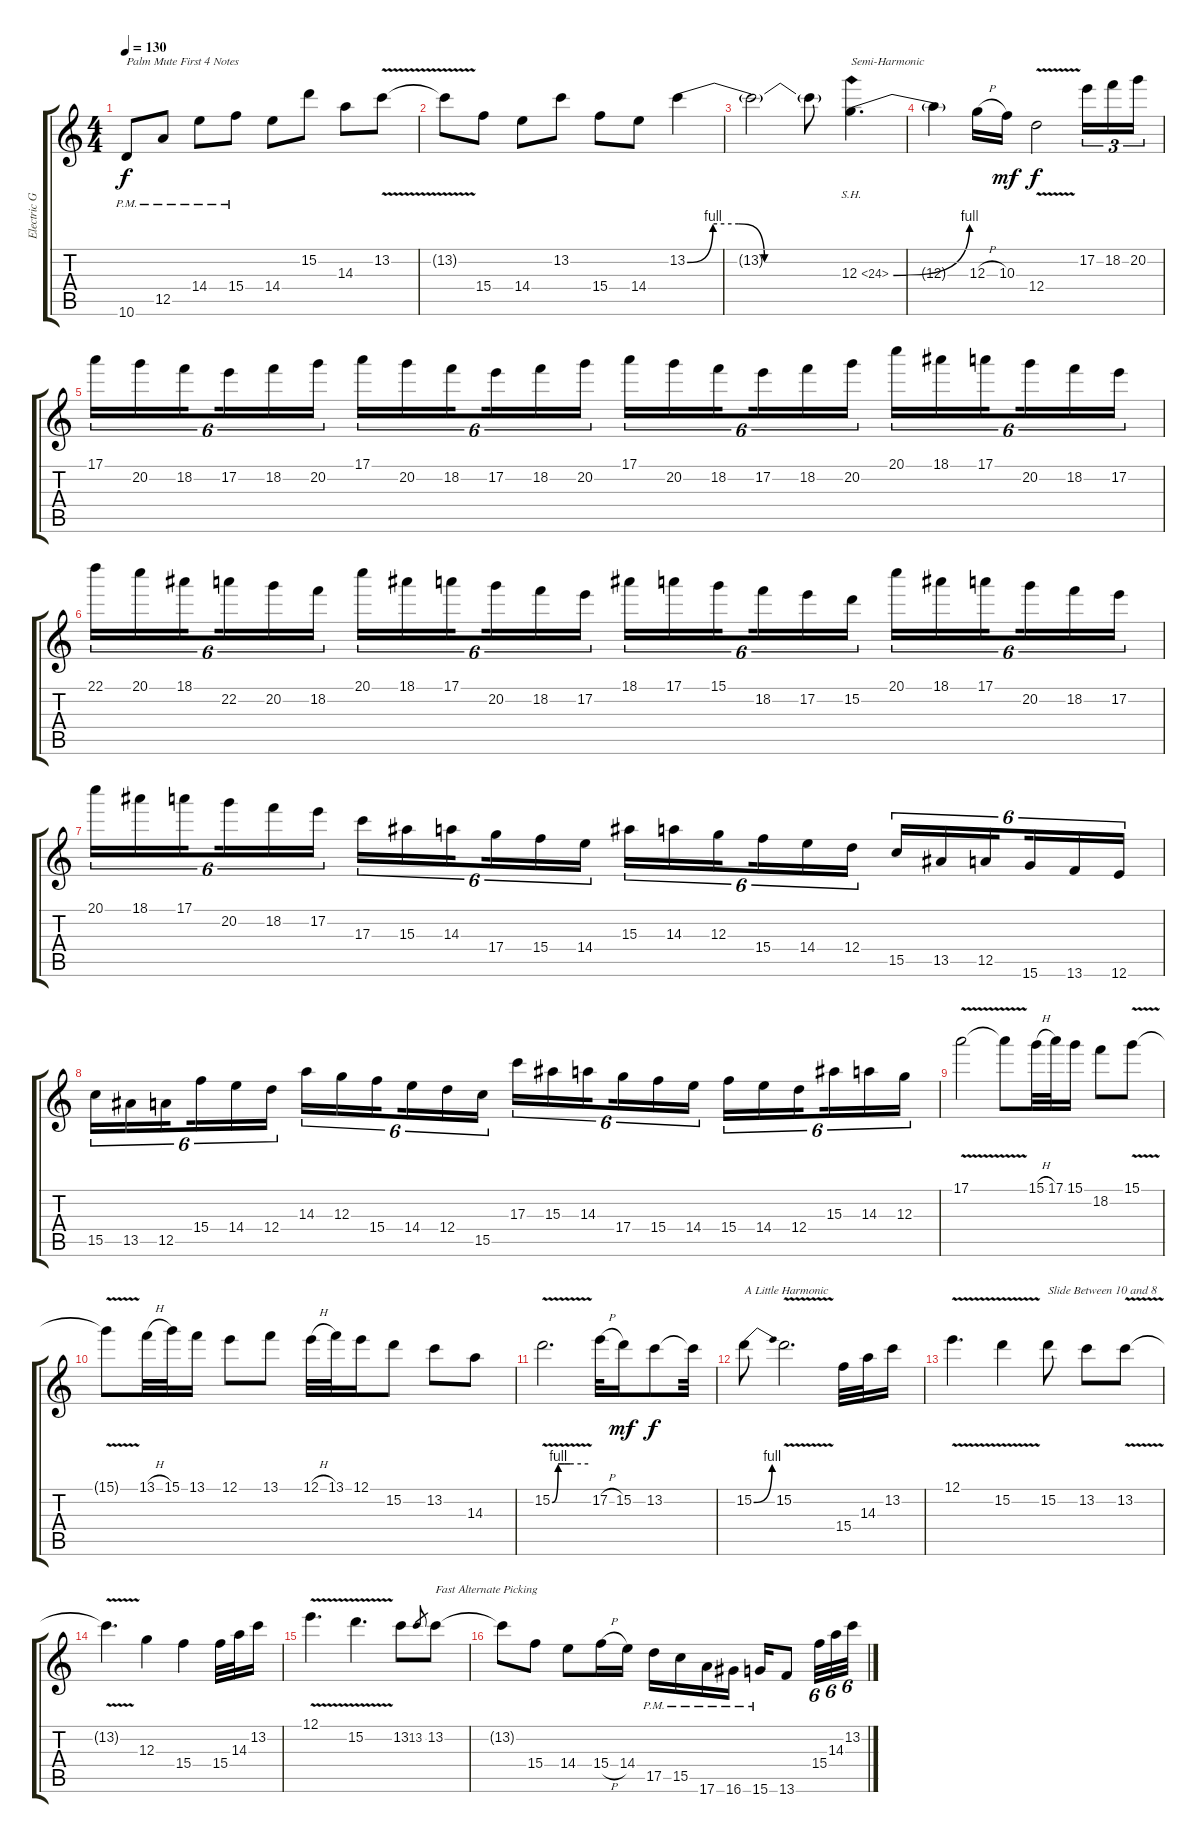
\track ("Electric Guitar" "Electric G") {instrument distortionguitar}
\staff {score tabs}
\tuning (E4 B3 G3 D3 A2 E2) {hide}
\ts (4 4)
\tempo 130
\clef g2
\ks c
10.6{pm}.8{txt "Palm Mute First 4 Notes" dy f} 12.5{pm}.8 14.4{pm}.8 15.4{pm}.8 14.4.8 15.2.8 14.3.8 13.2{v}.8 |
13.2{t}.8 15.4.8 14.4.8 13.2.8 15.4.8 14.4.8 13.2{be (custom 0 0 10 4 20 4 30 0 60 0)}.4 |
13.2{t}.2 13.2{t}.8 12.3{be (bend 0 0 60 4) sh 12}.4{d txt "Semi-Harmonic"} |
12.3{t}.4 12.3{h}.16 10.3.16{dy mf} 12.4{v}.2{dy f} 17.2.16{tu (3 2)} 18.2.16{tu (3 2)} 20.2.16{tu (3 2)} |
17.1.16{tu (6 4)} 20.2.16{tu (6 4)} 18.2.16{tu (6 4) beam splitsecondary} 17.2.16{tu (6 4)} 18.2.16{tu (6 4)} 20.2.16{tu (6 4)} 17.1.16{tu (6 4)} 20.2.16{tu (6 4)} 18.2.16{tu (6 4) beam splitsecondary} 17.2.16{tu (6 4)} 18.2.16{tu (6 4)} 20.2.16{tu (6 4)} 17.1.16{tu (6 4)} 20.2.16{tu (6 4)} 18.2.16{tu (6 4) beam splitsecondary} 17.2.16{tu (6 4)} 18.2.16{tu (6 4)} 20.2.16{tu (6 4)} 20.1.16{tu (6 4)} 18.1.16{tu (6 4)} 17.1.16{tu (6 4) beam splitsecondary} 20.2.16{tu (6 4)} 18.2.16{tu (6 4)} 17.2.16{tu (6 4)} |
22.1.16{tu (6 4)} 20.1.16{tu (6 4)} 18.1.16{tu (6 4) beam splitsecondary} 22.2.16{tu (6 4)} 20.2.16{tu (6 4)} 18.2.16{tu (6 4)} 20.1.16{tu (6 4)} 18.1.16{tu (6 4)} 17.1.16{tu (6 4) beam splitsecondary} 20.2.16{tu (6 4)} 18.2.16{tu (6 4)} 17.2.16{tu (6 4)} 18.1.16{tu (6 4)} 17.1.16{tu (6 4)} 15.1.16{tu (6 4) beam splitsecondary} 18.2.16{tu (6 4)} 17.2.16{tu (6 4)} 15.2.16{tu (6 4)} 20.1.16{tu (6 4)} 18.1.16{tu (6 4)} 17.1.16{tu (6 4) beam splitsecondary} 20.2.16{tu (6 4)} 18.2.16{tu (6 4)} 17.2.16{tu (6 4)} |
20.1.16{tu (6 4)} 18.1.16{tu (6 4)} 17.1.16{tu (6 4) beam splitsecondary} 20.2.16{tu (6 4)} 18.2.16{tu (6 4)} 17.2.16{tu (6 4)} 17.3.16{tu (6 4)} 15.3.16{tu (6 4)} 14.3.16{tu (6 4) beam splitsecondary} 17.4.16{tu (6 4)} 15.4.16{tu (6 4)} 14.4.16{tu (6 4)} 15.3.16{tu (6 4)} 14.3.16{tu (6 4)} 12.3.16{tu (6 4) beam splitsecondary} 15.4.16{tu (6 4)} 14.4.16{tu (6 4)} 12.4.16{tu (6 4)} 15.5.16{tu (6 4)} 13.5.16{tu (6 4)} 12.5.16{tu (6 4) beam splitsecondary} 15.6.16{tu (6 4)} 13.6.16{tu (6 4)} 12.6.16{tu (6 4)} |
15.5.16{tu (6 4)} 13.5.16{tu (6 4)} 12.5.16{tu (6 4) beam splitsecondary} 15.4.16{tu (6 4)} 14.4.16{tu (6 4)} 12.4.16{tu (6 4)} 14.3.16{tu (6 4)} 12.3.16{tu (6 4)} 15.4.16{tu (6 4) beam splitsecondary} 14.4.16{tu (6 4)} 12.4.16{tu (6 4)} 15.5.16{tu (6 4)} 17.3.16{tu (6 4)} 15.3.16{tu (6 4)} 14.3.16{tu (6 4) beam splitsecondary} 17.4.16{tu (6 4)} 15.4.16{tu (6 4)} 14.4.16{tu (6 4)} 15.4.16{tu (6 4)} 14.4.16{tu (6 4)} 12.4.16{tu (6 4) beam splitsecondary} 15.3.16{tu (6 4)} 14.3.16{tu (6 4)} 12.3.16{tu (6 4)} |
17.1{v}.2 17.1{t}.8 15.1{h}.32 17.1.32 15.1.16 18.2.8 15.1{v}.8 |
15.1{t}.8 13.1{h}.32 15.1.32 13.1.16 12.1.8 13.1.8 12.1{h}.32 13.1.32 12.1.16 15.2.8 13.2.8 14.3.8 |
15.2{be (custom 0 0 10 4 20 4 30 4 60 4) v}.2{d} 17.2{h}.32 15.2.16{dy mf} 13.2.8{dy f} 13.2{t}.32 |
15.2{be (bend 0 0 60 4)}.8{txt "A Little Harmonic"} 15.2{v}.2{d} 15.4.32 14.3.32 13.2.16 |
12.1{v}.4{d} 15.2{v}.4 15.2.8{txt "Slide Between 10 and 8"} 13.2.8 13.2{v}.8 |
13.2{t}.4{d} 12.3.4 15.4.4 15.4.32 14.3.32 13.2.16 |
12.1{v}.4{d} 15.2{v}.4{d} 13.2.8 13.2.8{gr} 13.2.8{txt "Fast Alternate Picking"} |
13.2{t}.8 15.4.8 14.4.8 15.4{h}.16 14.4.16 17.5{pm}.16 15.5{pm}.16 17.6{pm}.16 16.6{pm}.16 15.6{pm}.16 13.6.8 15.4.32{tu (6 4)} 14.3.32{tu (6 4)} 13.2.32{tu (6 4)}
